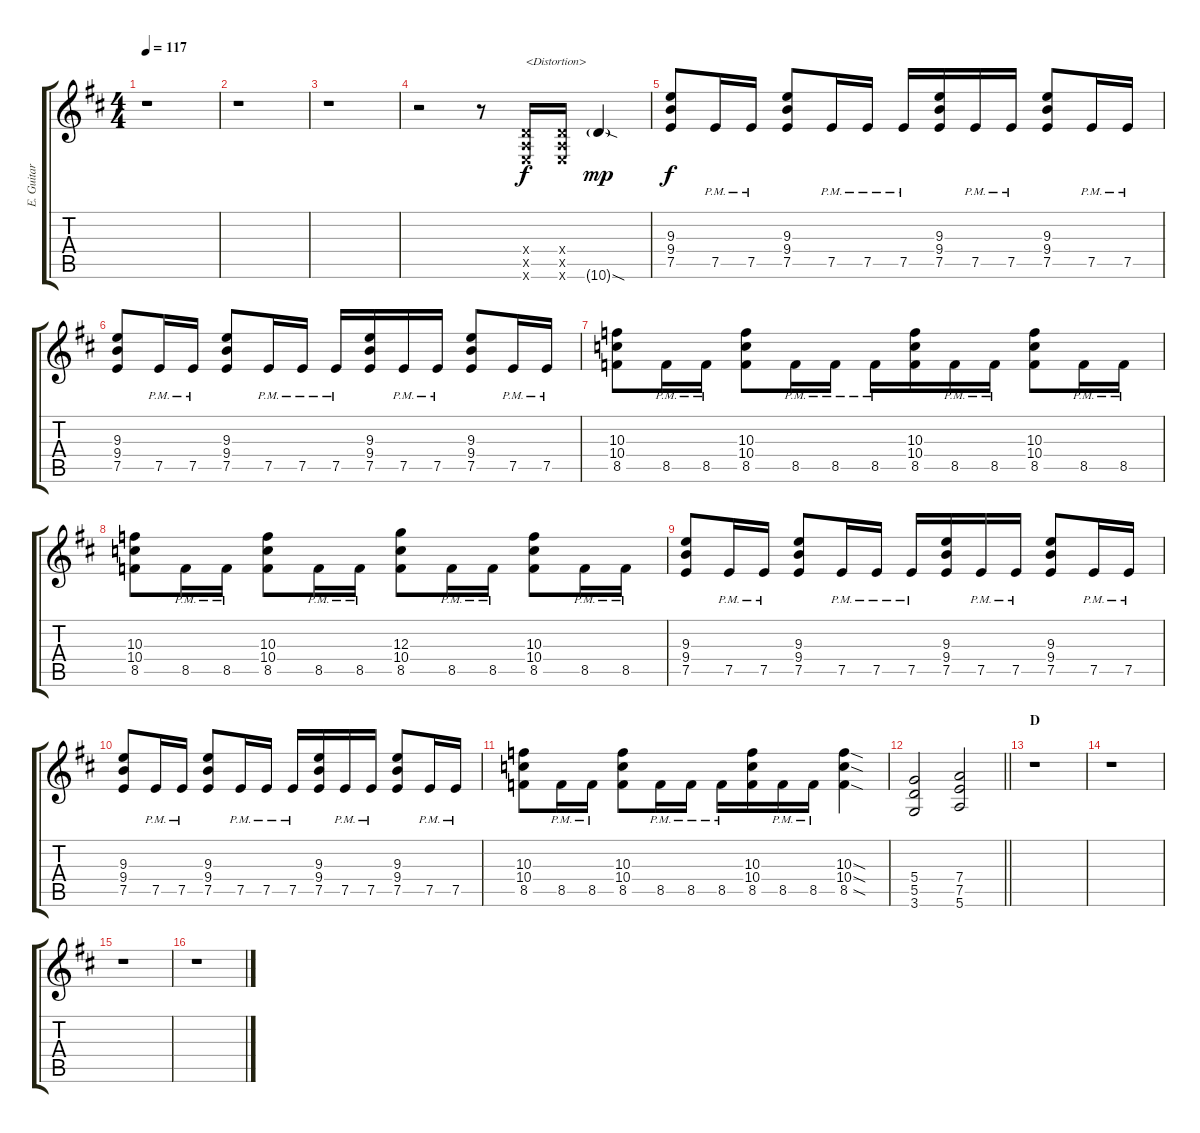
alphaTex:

\track ("E. Guitar I" "E. Guitar ") {instrument electricguitarclean}
\staff {score tabs}
\tuning (E4 B3 G3 D3 A2 E2) {hide}
\ts (4 4)
\tempo 117
\clef g2
\ks d
r.1{dy f} |
r.1 |
r.1 |
r.2 r.8 (0.4{x} 0.5{x} 0.6{x}).16{txt "<Distortion>" instrument overdrivenguitar} (0.4{x} 0.5{x} 0.6{x}).16 10.6{sod g}.4{dy mp} |
(9.3 9.4 7.5).8{dy f} 7.5{pm}.16 7.5{pm}.16 (9.3 9.4 7.5).8 7.5{pm}.16 7.5{pm}.16 7.5{pm}.16 (9.3 9.4 7.5).16 7.5{pm}.16 7.5{pm}.16 (9.3 9.4 7.5).8 7.5{pm}.16 7.5{pm}.16 |
(9.3 9.4 7.5).8 7.5{pm}.16 7.5{pm}.16 (9.3 9.4 7.5).8 7.5{pm}.16 7.5{pm}.16 7.5{pm}.16 (9.3 9.4 7.5).16 7.5{pm}.16 7.5{pm}.16 (9.3 9.4 7.5).8 7.5{pm}.16 7.5{pm}.16 |
(10.3 10.4 8.5).8 8.5{pm}.16 8.5{pm}.16 (10.3 10.4 8.5).8 8.5{pm}.16 8.5{pm}.16 8.5{pm}.16 (10.3 10.4 8.5).16 8.5{pm}.16 8.5{pm}.16 (10.3 10.4 8.5).8 8.5{pm}.16 8.5{pm}.16 |
(10.3 10.4 8.5).8 8.5{pm}.16 8.5{pm}.16 (10.3 10.4 8.5).8 8.5{pm}.16 8.5{pm}.16 (12.3 10.4 8.5).8 8.5{pm}.16 8.5{pm}.16 (10.3 10.4 8.5).8 8.5{pm}.16 8.5{pm}.16 |
(9.3 9.4 7.5).8 7.5{pm}.16 7.5{pm}.16 (9.3 9.4 7.5).8 7.5{pm}.16 7.5{pm}.16 7.5{pm}.16 (9.3 9.4 7.5).16 7.5{pm}.16 7.5{pm}.16 (9.3 9.4 7.5).8 7.5{pm}.16 7.5{pm}.16 |
(9.3 9.4 7.5).8 7.5{pm}.16 7.5{pm}.16 (9.3 9.4 7.5).8 7.5{pm}.16 7.5{pm}.16 7.5{pm}.16 (9.3 9.4 7.5).16 7.5{pm}.16 7.5{pm}.16 (9.3 9.4 7.5).8 7.5{pm}.16 7.5{pm}.16 |
(10.3 10.4 8.5).8 8.5{pm}.16 8.5{pm}.16 (10.3 10.4 8.5).8 8.5{pm}.16 8.5{pm}.16 8.5{pm}.16 (10.3 10.4 8.5).16 8.5{pm}.16 8.5{pm}.16 (10.3{sod} 10.4{sod} 8.5{sod}).4 |
\barLineRight lightlight
(5.4 5.5 3.6).2 (7.4 7.5 5.6).2 |
\section ("" "D")
r.1 |
r.1 |
r.1 |
r.1
